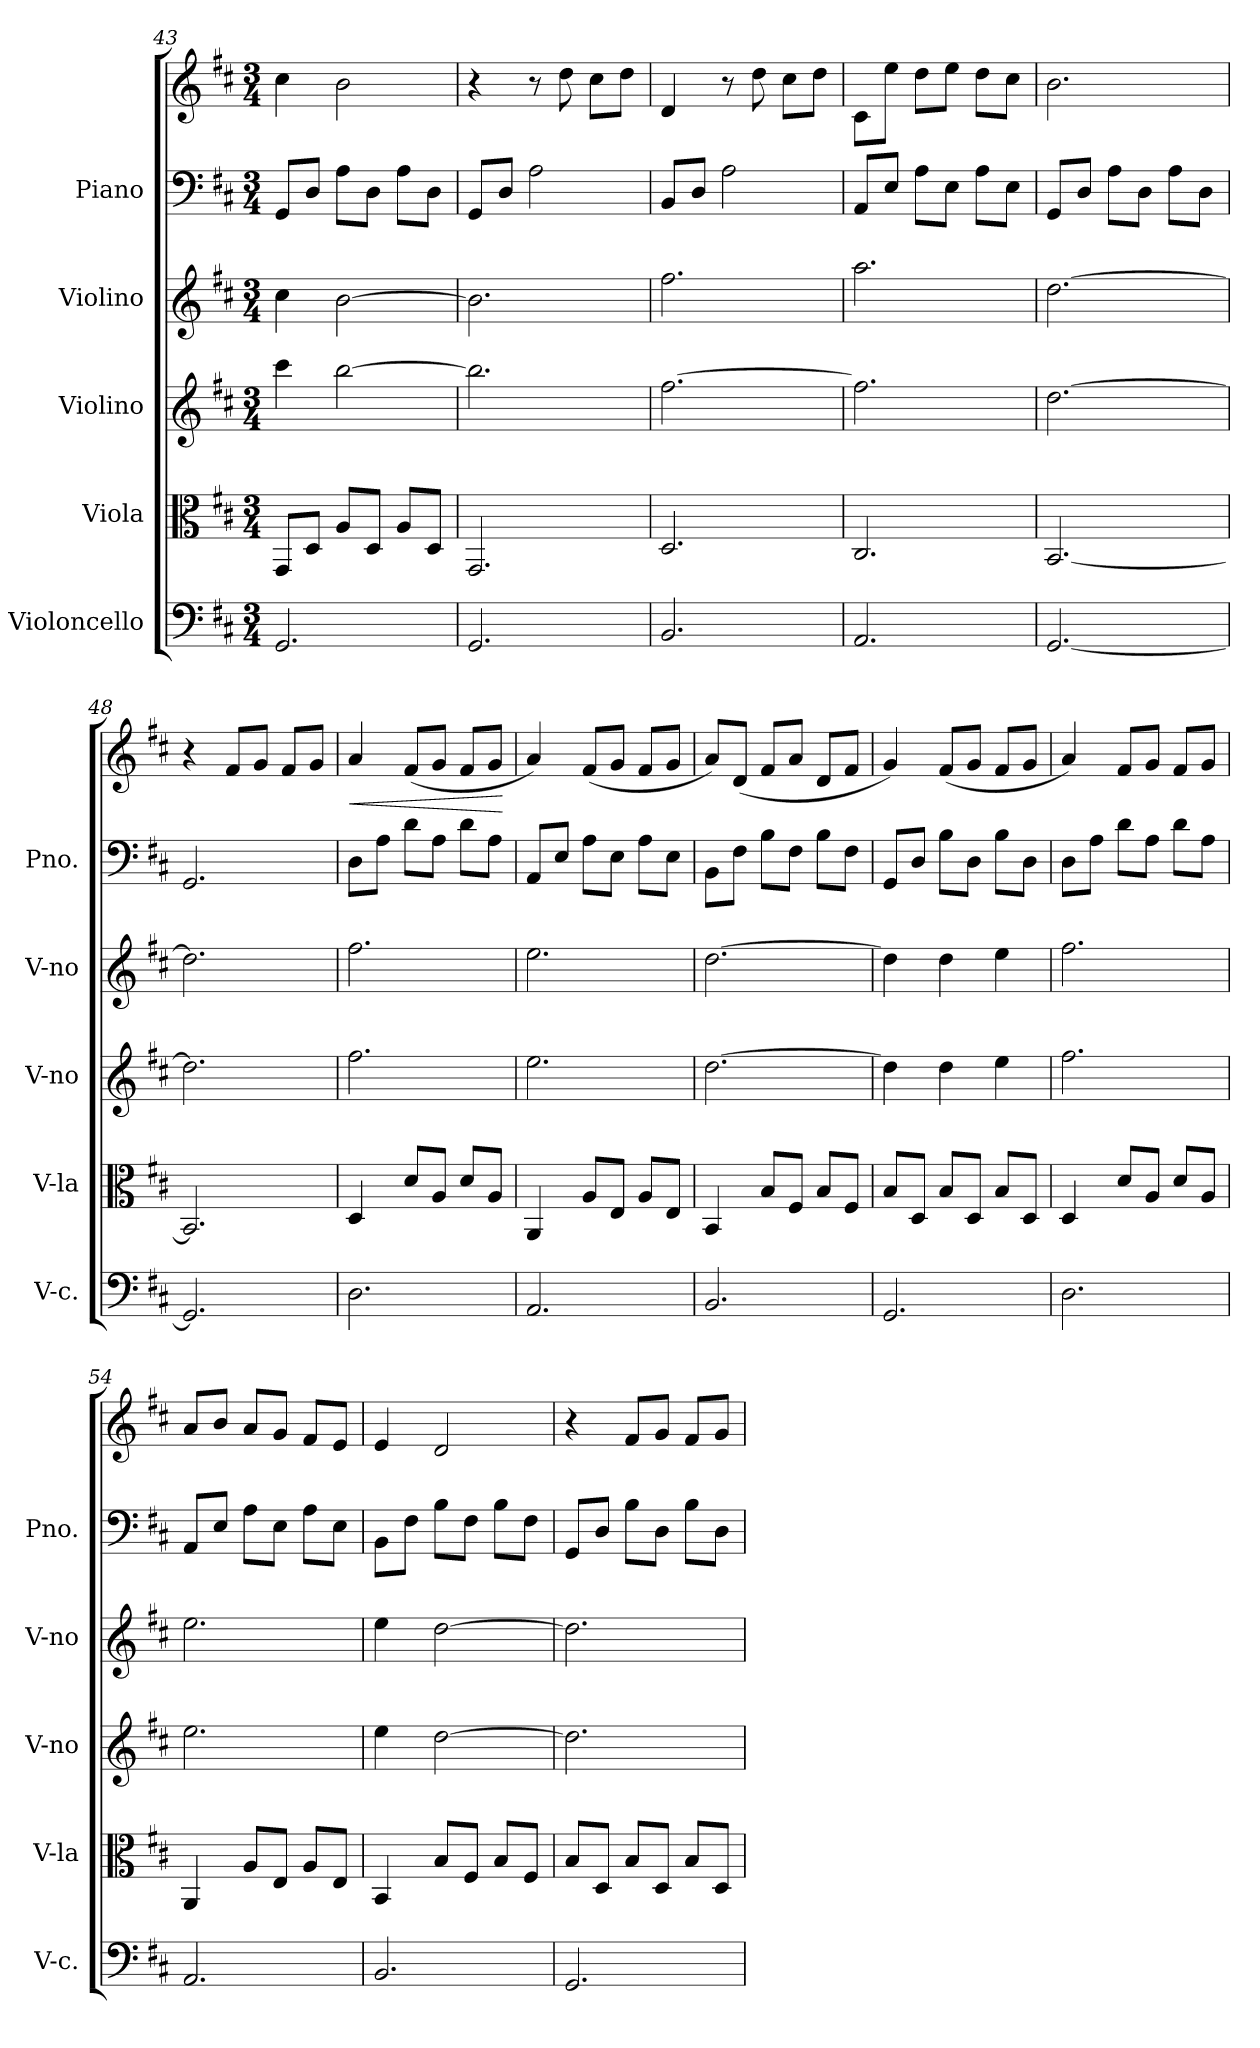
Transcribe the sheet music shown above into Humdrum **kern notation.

**kern	**kern	**kern	**kern	**kern	**kern	**dynam
*part5	*part4	*part3	*part2	*part1	*part1	*part1
*staff6	*staff5	*staff4	*staff3	*staff2	*staff1	*staff1/2
*I"Violoncello	*I"Viola	*I"Violino	*I"Violino	*I"Piano	*	*
*I'V-c.	*I'V-la	*I'V-no	*I'V-no	*I'Pno.	*	*
!!LO:PB:g=z
*clefF4	*clefC3	*clefG2	*clefG2	*clefF4	*clefG2	*
*k[f#c#]	*k[f#c#]	*k[f#c#]	*k[f#c#]	*k[f#c#]	*k[f#c#]	*
*M3/4	*M3/4	*M3/4	*M3/4	*M3/4	*M3/4	*
=43	=43	=43	=43	=43	=43	=43
2.GG/	8GG/L	4ccc#\	4cc#\	8GG/L	4cc#\	.
.	8D/J	.	.	8D/J	.	.
.	8A/L	[2bb\	[2b\	8A\L	2b\	.
.	8D/J	.	.	8D\J	.	.
.	8A/L	.	.	8A\L	.	.
.	8D/J	.	.	8D\J	.	.
=44	=44	=44	=44	=44	=44	=44
2.GG/	2.GG/	2.bb\]	2.b\]	8GG/L	4r	.
.	.	.	.	8D/J	.	.
.	.	.	.	2A\	8r	.
.	.	.	.	.	8dd\	.
.	.	.	.	.	8cc#\L	.
.	.	.	.	.	8dd\J	.
=45	=45	=45	=45	=45	=45	=45
2.BB/	2.D/	[2.ff#\	2.ff#\	8BB/L	4d/	.
.	.	.	.	8D/J	.	.
.	.	.	.	2A\	8r	.
.	.	.	.	.	8dd\	.
.	.	.	.	.	8cc#\L	.
.	.	.	.	.	8dd\J	.
=46	=46	=46	=46	=46	=46	=46
2.AA/	2.C#/	2.ff#\]	2.aa\	8AA/L	8c#\L	.
.	.	.	.	8E/J	8ee\J	.
.	.	.	.	8A\L	8dd\L	.
.	.	.	.	8E\J	8ee\J	.
.	.	.	.	8A\L	8dd\L	.
.	.	.	.	8E\J	8cc#\J	.
=47	=47	=47	=47	=47	=47	=47
[2.GG/	[2.BB/	[2.dd\	[2.dd\	8GG/L	2.b\	.
.	.	.	.	8D/J	.	.
.	.	.	.	8A\L	.	.
.	.	.	.	8D\J	.	.
.	.	.	.	8A\L	.	.
.	.	.	.	8D\J	.	.
=48	=48	=48	=48	=48	=48	=48
2.GG/]	2.BB/]	2.dd\]	2.dd\]	2.GG/	4r	.
.	.	.	.	.	8f#/L	.
.	.	.	.	.	8g/J	.
.	.	.	.	.	8f#/L	.
.	.	.	.	.	8g/J	.
!!LO:LB:g=z
=49	=49	=49	=49	=49	=49	=49
!	!	!	!	!	!	!LO:HP:b
2.D\	4D/	2.ff#\	2.ff#\	8D\L	4a/	<
.	.	.	.	8A\J	.	.
.	8d/L	.	.	8d\L	(8f#/L	.
.	8A/J	.	.	8A\J	8g/J	.
.	8d/L	.	.	8d\L	8f#/L	.
.	8A/J	.	.	8A\J	8g/J	.
.	.	.	.	.	.	[
=50	=50	=50	=50	=50	=50	=50
2.AA/	4AA/	2.ee\	2.ee\	8AA/L	4a/)	.
.	.	.	.	8E/J	.	.
.	8A/L	.	.	8A\L	(8f#/L	.
.	8E/J	.	.	8E\J	8g/J	.
.	8A/L	.	.	8A\L	8f#/L	.
.	8E/J	.	.	8E\J	8g/J	.
=51	=51	=51	=51	=51	=51	=51
2.BB/	4BB/	[2.dd\	[2.dd\	8BB\L	8a/L)	.
.	.	.	.	8F#\J	(8d/J	.
.	8B/L	.	.	8B\L	8f#/L	.
.	8F#/J	.	.	8F#\J	8a/J	.
.	8B/L	.	.	8B\L	8d/L	.
.	8F#/J	.	.	8F#\J	8f#/J	.
=52	=52	=52	=52	=52	=52	=52
2.GG/	8B/L	4dd\]	4dd\]	8GG/L	4g/)	.
.	8D/J	.	.	8D/J	.	.
.	8B/L	4dd\	4dd\	8B\L	(8f#/L	.
.	8D/J	.	.	8D\J	8g/J	.
.	8B/L	4ee\	4ee\	8B\L	8f#/L	.
.	8D/J	.	.	8D\J	8g/J	.
=53	=53	=53	=53	=53	=53	=53
2.D\	4D/	2.ff#\	2.ff#\	8D\L	4a/)	.
.	.	.	.	8A\J	.	.
.	8d/L	.	.	8d\L	8f#/L	.
.	8A/J	.	.	8A\J	8g/J	.
.	8d/L	.	.	8d\L	8f#/L	.
.	8A/J	.	.	8A\J	8g/J	.
=54	=54	=54	=54	=54	=54	=54
2.AA/	4AA/	2.ee\	2.ee\	8AA/L	8a/L	.
.	.	.	.	8E/J	8b/J	.
.	8A/L	.	.	8A\L	8a/L	.
.	8E/J	.	.	8E\J	8g/J	.
.	8A/L	.	.	8A\L	8f#/L	.
.	8E/J	.	.	8E\J	8e/J	.
!!LO:PB:g=z
=55	=55	=55	=55	=55	=55	=55
2.BB/	4BB/	4ee\	4ee\	8BB\L	4e/	.
.	.	.	.	8F#\J	.	.
.	8B/L	[2dd\	[2dd\	8B\L	2d/	.
.	8F#/J	.	.	8F#\J	.	.
.	8B/L	.	.	8B\L	.	.
.	8F#/J	.	.	8F#\J	.	.
=56	=56	=56	=56	=56	=56	=56
2.GG/	8B/L	2.dd\]	2.dd\]	8GG/L	4r	.
.	8D/J	.	.	8D/J	.	.
.	8B/L	.	.	8B\L	8f#/L	.
.	8D/J	.	.	8D\J	8g/J	.
.	8B/L	.	.	8B\L	8f#/L	.
.	8D/J	.	.	8D\J	8g/J	.
=	=	=	=	=	=	=
*-	*-	*-	*-	*-	*-	*-
